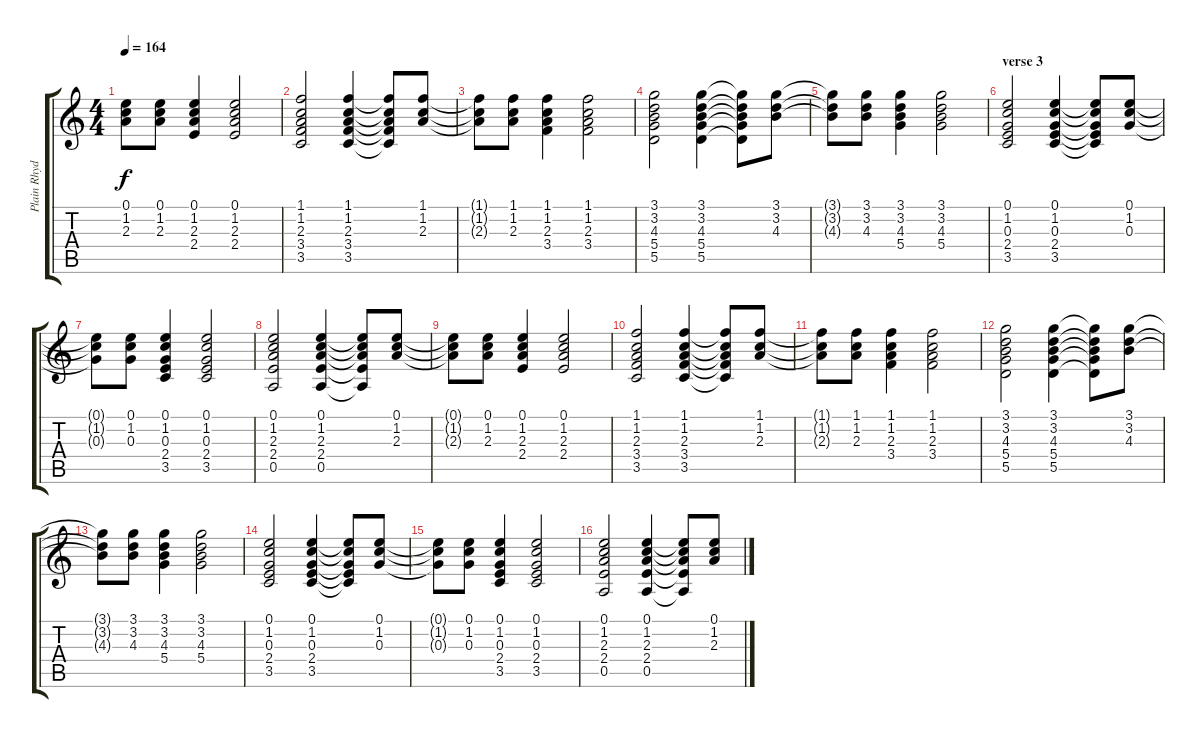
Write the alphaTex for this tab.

\track ("Plain Rhydhm" "Plain Rhyd") {instrument acousticguitarnylon}
\staff {score tabs}
\tuning (E4 B3 G3 D3 A2 E2) {hide}
\ts (4 4)
\tempo 164
\clef g2
\ks c
(0.1{t} 1.2{t} 2.3{t}).8{dy f} (0.1 1.2 2.3).8 (0.1 1.2 2.3 2.4).4 (0.1 1.2 2.3 2.4).2 |
(1.1 1.2 2.3 3.4 3.5).2 (1.1 1.2 2.3 3.4 3.5).4 (1.1{t} 1.2{t} 2.3{t} 3.4{t} 3.5{t}).8 (1.1 1.2 2.3).8 |
(1.1{t} 1.2{t} 2.3{t}).8 (1.1 1.2 2.3).8 (1.1 1.2 2.3 3.4).4 (1.1 1.2 2.3 3.4).2 |
(3.1 3.2 4.3 5.4 5.5).2 (3.1 3.2 4.3 5.4 5.5).4 (3.1{t} 3.2{t} 4.3{t} 5.4{t} 5.5{t}).8 (3.1 3.2 4.3).8 |
(3.1{t} 3.2{t} 4.3{t}).8 (3.1 3.2 4.3).8 (3.1 3.2 4.3 5.4).4 (3.1 3.2 4.3 5.4).2 |
\section ("" "verse 3")
(0.1 1.2 0.3 2.4 3.5).2 (0.1 1.2 0.3 2.4 3.5).4 (0.1{t} 1.2{t} 0.3{t} 2.4{t} 3.5{t}).8 (0.1 1.2 0.3).8 |
(0.1{t} 1.2{t} 0.3{t}).8 (0.1 1.2 0.3).8 (0.1 1.2 0.3 2.4 3.5).4 (0.1 1.2 0.3 2.4 3.5).2 |
(0.1 1.2 2.3 2.4 0.5).2 (0.1 1.2 2.3 2.4 0.5).4 (0.1{t} 1.2{t} 2.3{t} 2.4{t} 0.5{t}).8 (0.1 1.2 2.3).8 |
(0.1{t} 1.2{t} 2.3{t}).8 (0.1 1.2 2.3).8 (0.1 1.2 2.3 2.4).4 (0.1 1.2 2.3 2.4).2 |
(1.1 1.2 2.3 3.4 3.5).2 (1.1 1.2 2.3 3.4 3.5).4 (1.1{t} 1.2{t} 2.3{t} 3.4{t} 3.5{t}).8 (1.1 1.2 2.3).8 |
(1.1{t} 1.2{t} 2.3{t}).8 (1.1 1.2 2.3).8 (1.1 1.2 2.3 3.4).4 (1.1 1.2 2.3 3.4).2 |
(3.1 3.2 4.3 5.4 5.5).2 (3.1 3.2 4.3 5.4 5.5).4 (3.1{t} 3.2{t} 4.3{t} 5.4{t} 5.5{t}).8 (3.1 3.2 4.3).8 |
(3.1{t} 3.2{t} 4.3{t}).8 (3.1 3.2 4.3).8 (3.1 3.2 4.3 5.4).4 (3.1 3.2 4.3 5.4).2 |
(0.1 1.2 0.3 2.4 3.5).2 (0.1 1.2 0.3 2.4 3.5).4 (0.1{t} 1.2{t} 0.3{t} 2.4{t} 3.5{t}).8 (0.1 1.2 0.3).8 |
(0.1{t} 1.2{t} 0.3{t}).8 (0.1 1.2 0.3).8 (0.1 1.2 0.3 2.4 3.5).4 (0.1 1.2 0.3 2.4 3.5).2 |
(0.1 1.2 2.3 2.4 0.5).2 (0.1 1.2 2.3 2.4 0.5).4 (0.1{t} 1.2{t} 2.3{t} 2.4{t} 0.5{t}).8 (0.1 1.2 2.3).8
